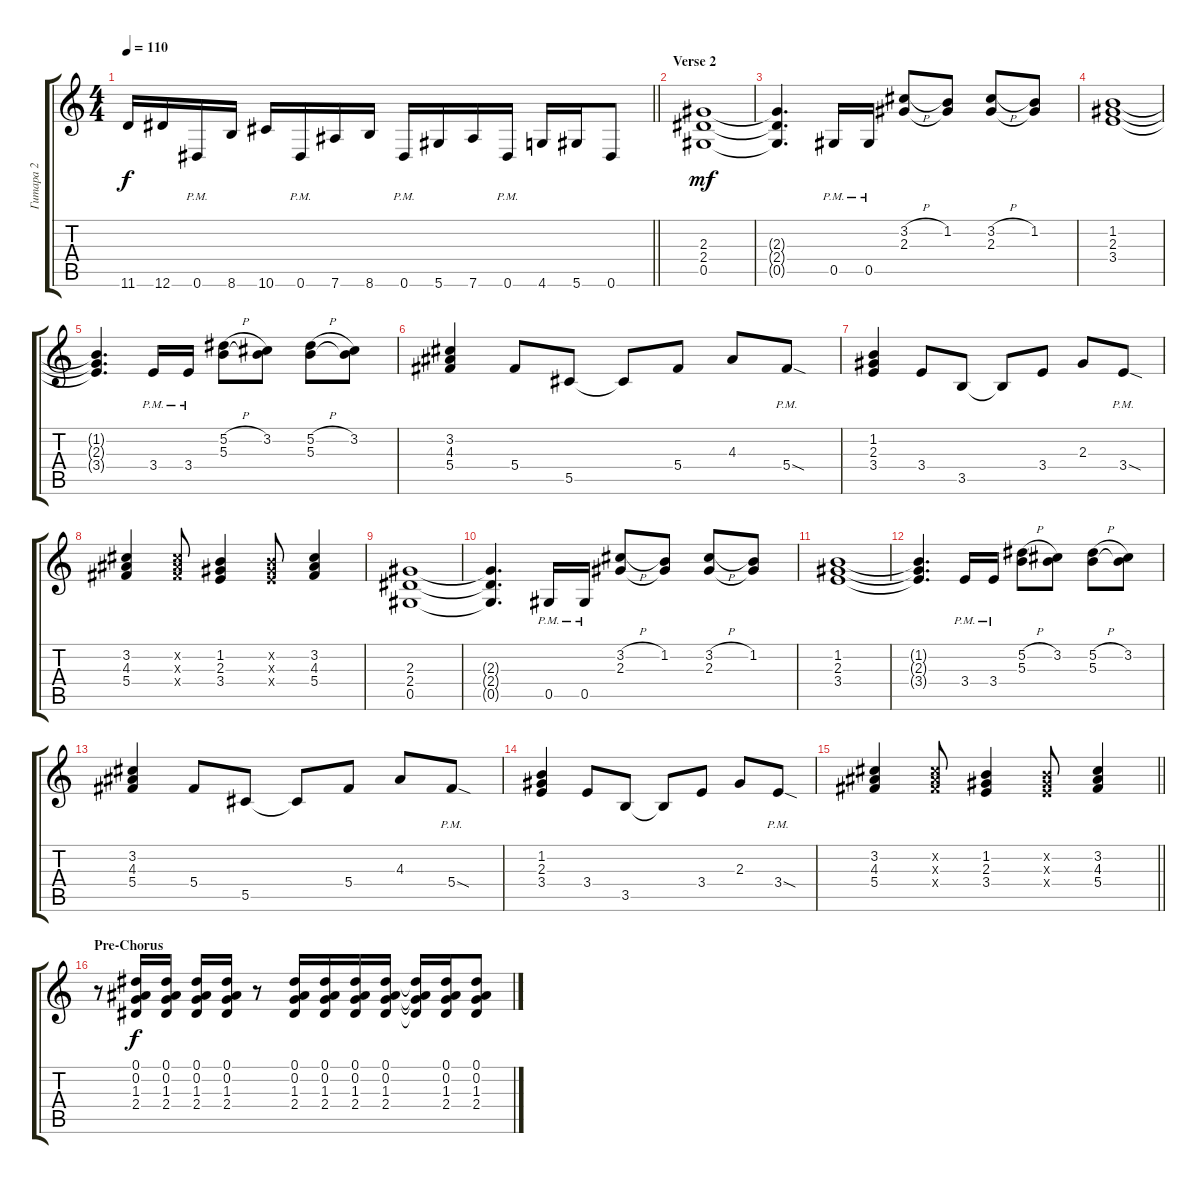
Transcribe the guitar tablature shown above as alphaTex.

\track ("Гитара 2" "Гитара 2") {instrument distortionguitar}
\staff {score tabs}
\tuning (Eb4 Bb3 Gb3 Db3 Ab2 Eb2) {hide}
\ts (4 4)
\tempo 110
\clef g2
\barLineRight lightlight
\ks aminor
11.6.16{dy f} 12.6.16 0.6{pm}.16 8.6.16 10.6.16 0.6{pm}.16 7.6.16 8.6.16 0.6{pm}.16 5.6.16 7.6.16 0.6{pm}.16 4.6.16 5.6.16 0.6.8 |
\section ("" "Verse 2")
\ks c
(2.3 2.4 0.5).1{dy mf} |
(2.3{t} 2.4{t} 0.5{t}).4{d} 0.5{pm}.16 0.5{pm}.16 (3.2{h} 2.3).8 (1.2 2.3{t}).8 (3.2{h} 2.3).8 (1.2 2.3{t}).8 |
(1.2 2.3 3.4).1 |
(1.2{t} 2.3{t} 3.4{t}).4{d} 3.4{pm}.16 3.4{pm}.16 (5.2{h} 5.3).8 (3.2 5.3{t}).8 (5.2{h} 5.3).8 (3.2 5.3{t}).8 |
(3.2 4.3 5.4).4 5.4.8 5.5.8 5.5{t}.8 5.4.8 4.3.8 5.4{sod pm}.8 |
(1.2 2.3 3.4).4 3.4.8 3.5.8 3.5{t}.8 3.4.8 2.3.8 3.4{sod pm}.8 |
(3.2 4.3 5.4).4 (3.2{x} 4.3{x} 5.4{x}).8 (1.2 2.3 3.4).4 (1.2{x} 2.3{x} 3.4{x}).8 (3.2 4.3 5.4).4 |
(2.3 2.4 0.5).1 |
(2.3{t} 2.4{t} 0.5{t}).4{d} 0.5{pm}.16 0.5{pm}.16 (3.2{h} 2.3).8 (1.2 2.3{t}).8 (3.2{h} 2.3).8 (1.2 2.3{t}).8 |
(1.2 2.3 3.4).1 |
(1.2{t} 2.3{t} 3.4{t}).4{d} 3.4{pm}.16 3.4{pm}.16 (5.2{h} 5.3).8 (3.2 5.3{t}).8 (5.2{h} 5.3).8 (3.2 5.3{t}).8 |
(3.2 4.3 5.4).4 5.4.8 5.5.8 5.5{t}.8 5.4.8 4.3.8 5.4{sod pm}.8 |
(1.2 2.3 3.4).4 3.4.8 3.5.8 3.5{t}.8 3.4.8 2.3.8 3.4{sod pm}.8 |
\barLineRight lightlight
(3.2 4.3 5.4).4 (3.2{x} 4.3{x} 5.4{x}).8 (1.2 2.3 3.4).4 (1.2{x} 2.3{x} 3.4{x}).8 (3.2 4.3 5.4).4 |
\section ("" "Pre-Chorus")
r.8 (0.1 0.2 1.3 2.4).16{dy f} (0.1 0.2 1.3 2.4).16 (0.1 0.2 1.3 2.4).16 (0.1 0.2 1.3 2.4).16 r.8 (0.1 0.2 1.3 2.4).16 (0.1 0.2 1.3 2.4).16 (0.1 0.2 1.3 2.4).16 (0.1 0.2 1.3 2.4).16 (0.1{t} 0.2{t} 1.3{t} 2.4{t}).16 (0.1 0.2 1.3 2.4).16 (0.1 0.2 1.3 2.4).8
